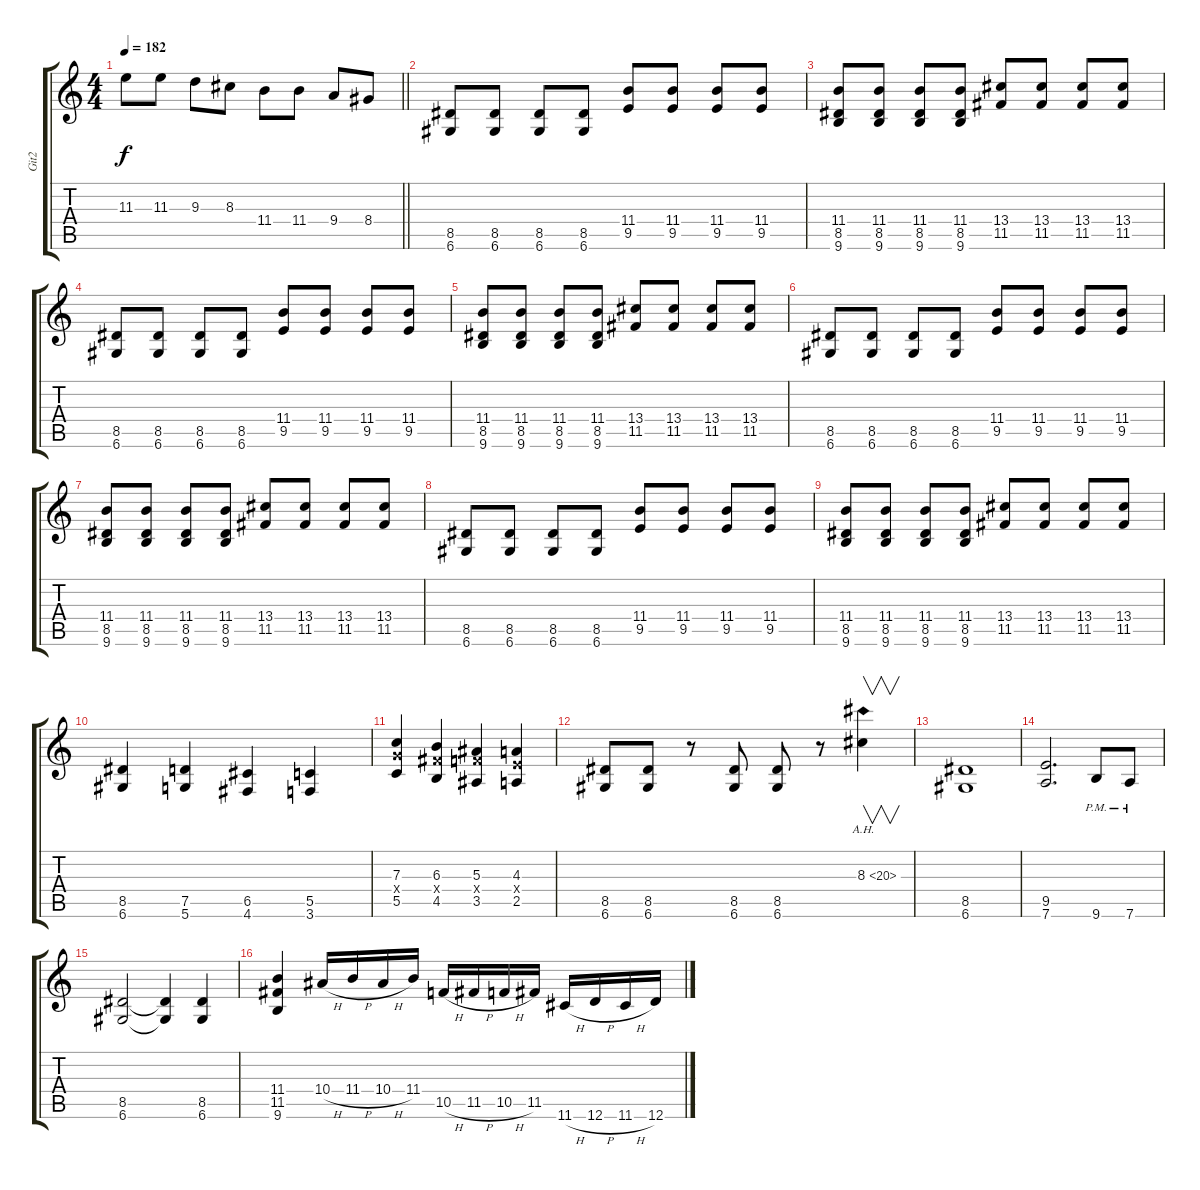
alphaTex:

\track ("Git2" "Git2") {instrument distortionguitar}
\staff {score tabs}
\tuning (D4 A3 F3 C3 G2 D2) {hide}
\ts (4 4)
\tempo 182
\clef g2
\barLineRight lightlight
\ks c
11.3.8{dy f} 11.3.8 9.3.8 8.3.8 11.4.8 11.4.8 9.4.8 8.4.8 |
(8.5 6.6).8 (8.5 6.6).8 (8.5 6.6).8 (8.5 6.6).8 (11.4 9.5).8 (11.4 9.5).8 (11.4 9.5).8 (11.4 9.5).8 |
(11.4 8.5 9.6).8 (11.4 8.5 9.6).8 (11.4 8.5 9.6).8 (11.4 8.5 9.6).8 (13.4 11.5).8 (13.4 11.5).8 (13.4 11.5).8 (13.4 11.5).8 |
(8.5 6.6).8 (8.5 6.6).8 (8.5 6.6).8 (8.5 6.6).8 (11.4 9.5).8 (11.4 9.5).8 (11.4 9.5).8 (11.4 9.5).8 |
(11.4 8.5 9.6).8 (11.4 8.5 9.6).8 (11.4 8.5 9.6).8 (11.4 8.5 9.6).8 (13.4 11.5).8 (13.4 11.5).8 (13.4 11.5).8 (13.4 11.5).8 |
(8.5 6.6).8 (8.5 6.6).8 (8.5 6.6).8 (8.5 6.6).8 (11.4 9.5).8 (11.4 9.5).8 (11.4 9.5).8 (11.4 9.5).8 |
(11.4 8.5 9.6).8 (11.4 8.5 9.6).8 (11.4 8.5 9.6).8 (11.4 8.5 9.6).8 (13.4 11.5).8 (13.4 11.5).8 (13.4 11.5).8 (13.4 11.5).8 |
(8.5 6.6).8 (8.5 6.6).8 (8.5 6.6).8 (8.5 6.6).8 (11.4 9.5).8 (11.4 9.5).8 (11.4 9.5).8 (11.4 9.5).8 |
(11.4 8.5 9.6).8 (11.4 8.5 9.6).8 (11.4 8.5 9.6).8 (11.4 8.5 9.6).8 (13.4 11.5).8 (13.4 11.5).8 (13.4 11.5).8 (13.4 11.5).8 |
(8.5 6.6).4 (7.5 5.6).4 (6.5 4.6).4 (5.5 3.6).4 |
(7.3 7.4{x} 5.5).4 (6.3 6.4{x} 4.5).4 (5.3 5.4{x} 3.5).4 (4.3 4.4{x} 2.5).4 |
(8.5 6.6).8 (8.5 6.6).8 r.8 (8.5 6.6).8 (8.5 6.6).8 r.8 8.3{ah 12}.4{v} |
(8.5 6.6).1 |
(9.5 7.6).2{d} 9.6{pm}.8 7.6{pm}.8 |
(8.5 6.6).2 (8.5{t} 6.6{t}).4 (8.5 6.6).4 |
(11.4 11.5 9.6).4 10.4{h}.16 11.4{h}.16 10.4{h}.16 11.4.16 10.5{h}.16 11.5{h}.16 10.5{h}.16 11.5.16 11.6{h}.16 12.6{h}.16 11.6{h}.16 12.6.16
